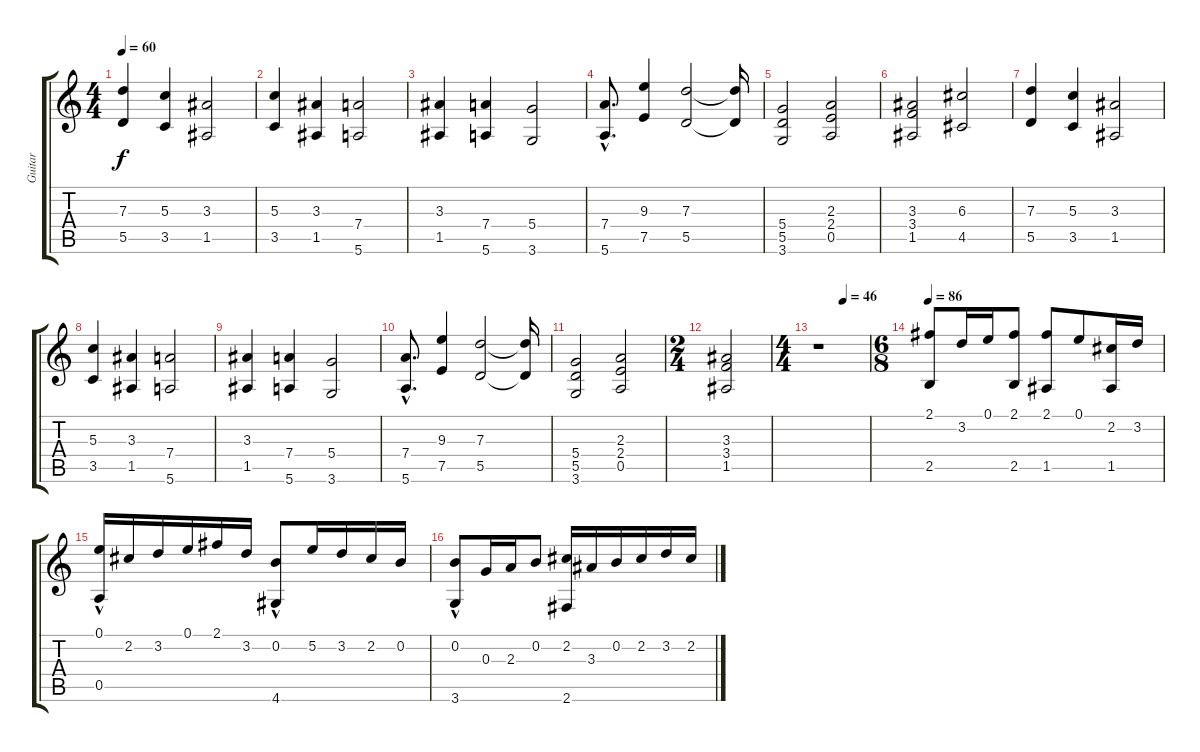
\track ("Guitar" "Guitar") {instrument acousticguitarnylon}
\staff {score tabs}
\tuning (E4 B3 G3 D3 A2 E2) {hide}
\ts (4 4)
\tempo 60
\clef g2
\ks c
(7.3 5.5).4{dy f instrument distortionguitar} (5.3 3.5).4 (3.3 1.5).2 |
(5.3 3.5).4{instrument distortionguitar} (3.3 1.5).4 (7.4 5.6).2 |
(3.3 1.5).4{instrument distortionguitar} (7.4 5.6).4 (5.4 3.6).2 |
(7.4{hac} 5.6{hac}).8{d instrument distortionguitar} (9.3 7.5).4 (7.3 5.5).2 (7.3{t} 5.5{t}).16 |
(5.4 5.5 3.6).2 (2.3 2.4 0.5).2 |
(3.3 3.4 1.5).2 (6.3 4.5).2 |
(7.3 5.5).4{instrument distortionguitar} (5.3 3.5).4 (3.3 1.5).2 |
(5.3 3.5).4{instrument distortionguitar} (3.3 1.5).4 (7.4 5.6).2 |
(3.3 1.5).4{instrument distortionguitar} (7.4 5.6).4 (5.4 3.6).2 |
(7.4{hac} 5.6{hac}).8{d instrument distortionguitar} (9.3 7.5).4 (7.3 5.5).2 (7.3{t} 5.5{t}).16 |
(5.4 5.5 3.6).2{instrument distortionguitar} (2.3 2.4 0.5).2 |
\ts (2 4)
(3.3 3.4 1.5).2{instrument distortionguitar} |
\ts (4 4)
\tempo (46 0.5)
r.1 |
\ts (6 8)
\tempo 86
(2.1 2.5).8{instrument acousticguitarnylon} 3.2.16 0.1.16 (2.1 2.5).8 (2.1 1.5).8 0.1.8 (2.2 1.5).16 3.2.16 |
(0.1 0.5{hac}).16 2.2.16 3.2.16 0.1.16 2.1.16 3.2.16 (0.2 4.6{hac}).8 5.2.16 3.2.16 2.2.16 0.2.16 |
(0.2 3.6{hac}).8 0.3.16 2.3.16 0.2.8 (2.2 2.6).16 3.3.16 0.2.16 2.2.16 3.2.16 2.2.16
